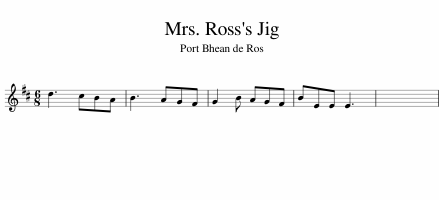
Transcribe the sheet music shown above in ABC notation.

X:1
L:1/8
M:6/8
I:linebreak $
K:D
V:1 treble
V:1
 d3 cBA | B3 AGF | G2 B AGF | BEE E3 | x6 | %5
